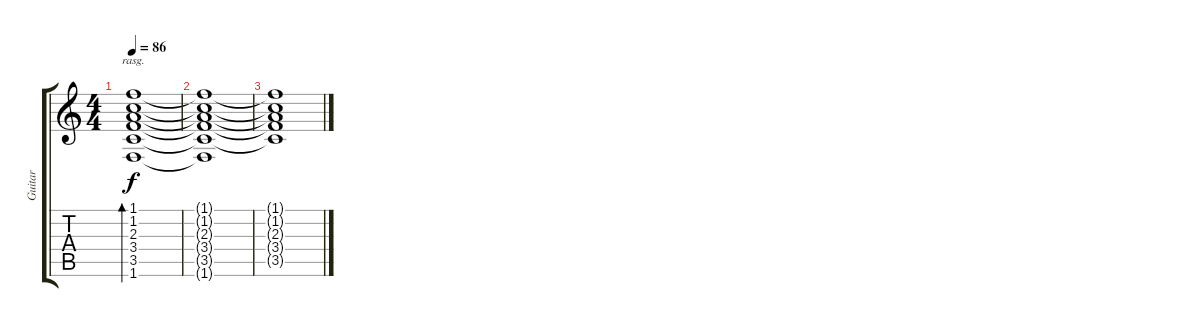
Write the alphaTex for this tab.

\track ("Guitar" "Guitar") {instrument acousticguitarnylon}
\staff {score tabs}
\tuning (E4 B3 G3 D3 A2 E2) {hide}
\ts (4 4)
\tempo 86
\clef g2
\ks c
(1.1 1.2 2.3 3.4 3.5 1.6).1{bd 60 rasg ii dy f} |
(1.1{t} 1.2{t} 2.3{t} 3.4{t} 3.5{t} 1.6{t}).1 |
(1.1{t} 1.2{t} 2.3{t} 3.4{t} 3.5{t}).1
